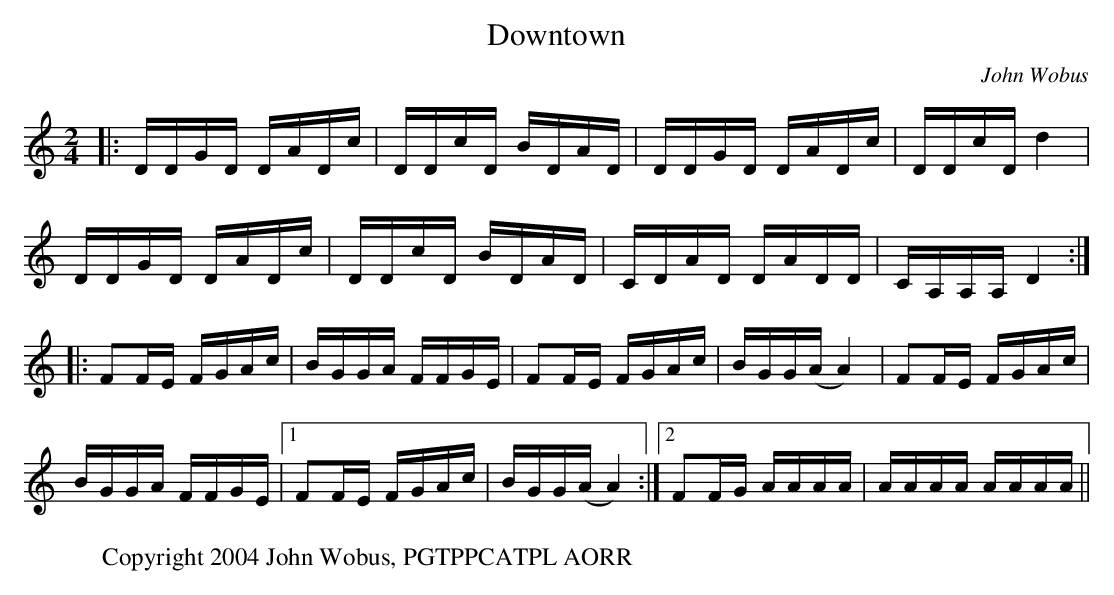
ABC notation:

X:1
T:Downtown
C:John Wobus
M:2/4
K:D dorian
|:DDGD DADc | DDcD BDAD | DDGD DADc | DDcD d4 |
 DDGD DADc | DDcD BDAD |CDAD DADD | CA,A,A, D4 :|
|: F2FE FGAc | BGGA FFGE | F2FE FGAc | BGG(A A4) | F2FE FGAc |
 BGGA FFGE |[1 F2FE FGAc | BGG(A A4)  :|[2 F2FG AAAA | AAAA AAAA ||
W:Copyright 2004 John Wobus, PGTPPCATPL AORR
